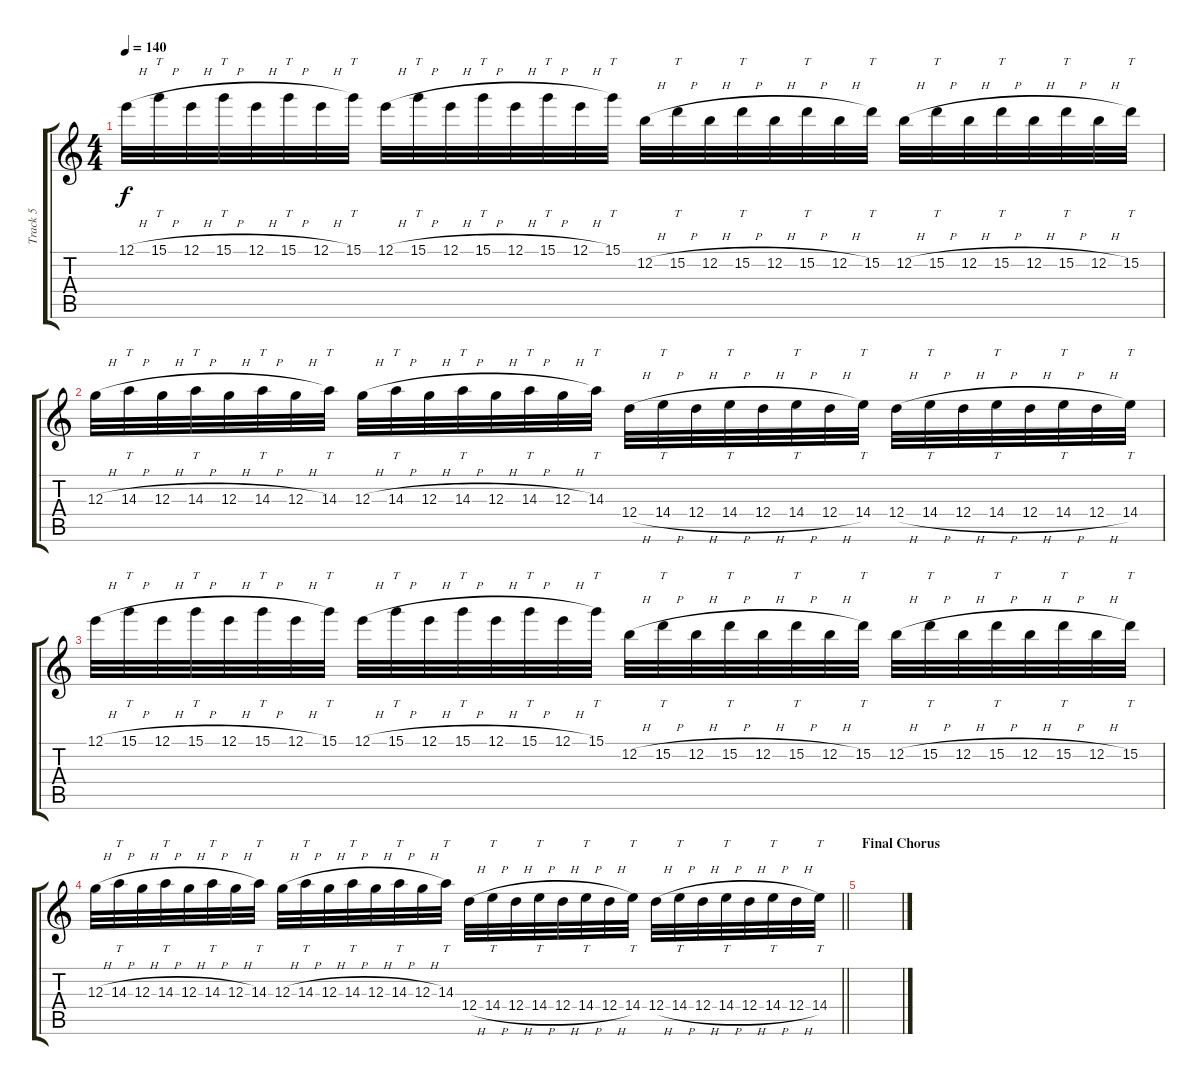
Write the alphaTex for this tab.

\track ("Track 5" "Track 5") {instrument distortionguitar}
\staff {score tabs}
\tuning (E4 B3 G3 D3 A2 E2) {hide}
\ts (4 4)
\tempo 140
\clef g2
\ks c
12.1{h}.32{dy f} 15.1{h}.32{tt} 12.1{h}.32 15.1{h}.32{tt} 12.1{h}.32 15.1{h}.32{tt} 12.1{h}.32 15.1.32{tt} 12.1{h}.32 15.1{h}.32{tt} 12.1{h}.32 15.1{h}.32{tt} 12.1{h}.32 15.1{h}.32{tt} 12.1{h}.32 15.1.32{tt} 12.2{h}.32 15.2{h}.32{tt} 12.2{h}.32 15.2{h}.32{tt} 12.2{h}.32 15.2{h}.32{tt} 12.2{h}.32 15.2.32{tt} 12.2{h}.32 15.2{h}.32{tt} 12.2{h}.32 15.2{h}.32{tt} 12.2{h}.32 15.2{h}.32{tt} 12.2{h}.32 15.2.32{tt} |
12.3{h}.32 14.3{h}.32{tt} 12.3{h}.32 14.3{h}.32{tt} 12.3{h}.32 14.3{h}.32{tt} 12.3{h}.32 14.3.32{tt} 12.3{h}.32 14.3{h}.32{tt} 12.3{h}.32 14.3{h}.32{tt} 12.3{h}.32 14.3{h}.32{tt} 12.3{h}.32 14.3.32{tt} 12.4{h}.32 14.4{h}.32{tt} 12.4{h}.32 14.4{h}.32{tt} 12.4{h}.32 14.4{h}.32{tt} 12.4{h}.32 14.4.32{tt} 12.4{h}.32 14.4{h}.32{tt} 12.4{h}.32 14.4{h}.32{tt} 12.4{h}.32 14.4{h}.32{tt} 12.4{h}.32 14.4.32{tt} |
12.1{h}.32 15.1{h}.32{tt} 12.1{h}.32 15.1{h}.32{tt} 12.1{h}.32 15.1{h}.32{tt} 12.1{h}.32 15.1.32{tt} 12.1{h}.32 15.1{h}.32{tt} 12.1{h}.32 15.1{h}.32{tt} 12.1{h}.32 15.1{h}.32{tt} 12.1{h}.32 15.1.32{tt} 12.2{h}.32 15.2{h}.32{tt} 12.2{h}.32 15.2{h}.32{tt} 12.2{h}.32 15.2{h}.32{tt} 12.2{h}.32 15.2.32{tt} 12.2{h}.32 15.2{h}.32{tt} 12.2{h}.32 15.2{h}.32{tt} 12.2{h}.32 15.2{h}.32{tt} 12.2{h}.32 15.2.32{tt} |
\barLineRight lightlight
12.3{h}.32 14.3{h}.32{tt} 12.3{h}.32 14.3{h}.32{tt} 12.3{h}.32 14.3{h}.32{tt} 12.3{h}.32 14.3.32{tt} 12.3{h}.32 14.3{h}.32{tt} 12.3{h}.32 14.3{h}.32{tt} 12.3{h}.32 14.3{h}.32{tt} 12.3{h}.32 14.3.32{tt} 12.4{h}.32 14.4{h}.32{tt} 12.4{h}.32 14.4{h}.32{tt} 12.4{h}.32 14.4{h}.32{tt} 12.4{h}.32 14.4.32{tt} 12.4{h}.32 14.4{h}.32{tt} 12.4{h}.32 14.4{h}.32{tt} 12.4{h}.32 14.4{h}.32{tt} 12.4{h}.32 14.4.32{tt} |
\section ("" "Final Chorus")
